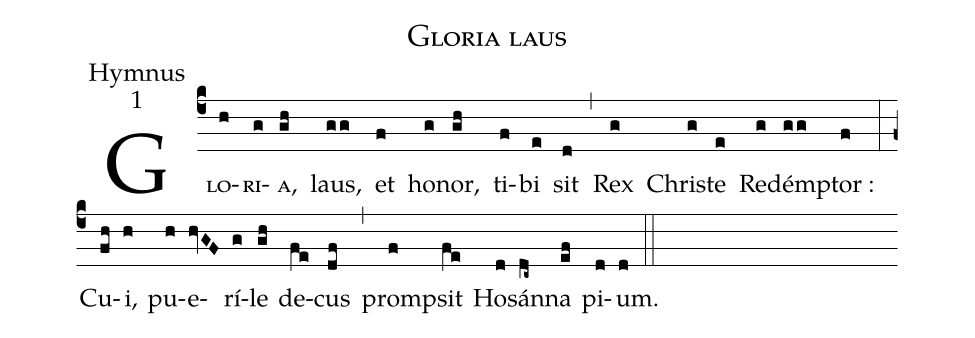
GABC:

name:Gloria laus;
office-part:Hymnus;
mode:1;
%%
(c4) G<sc>lo</sc>(h)<sc>ri</sc>(g)<sc>a</sc>,(gh) laus,(gg) et(f) ho(g)nor,(gh) ti(f)bi(e) sit(d) (,) Rex(g) Chri(g)ste(e) Red(g)ém(gg)ptor :(f) (:) Cu(fh)i,(h) pu(h)e(hvGF)rí(g)le(gh) de(fe)cus(df) (,) prom(f)psit(fe) Ho(d)sán(dc~)na(ef) pi(d)um.(d) (::)
